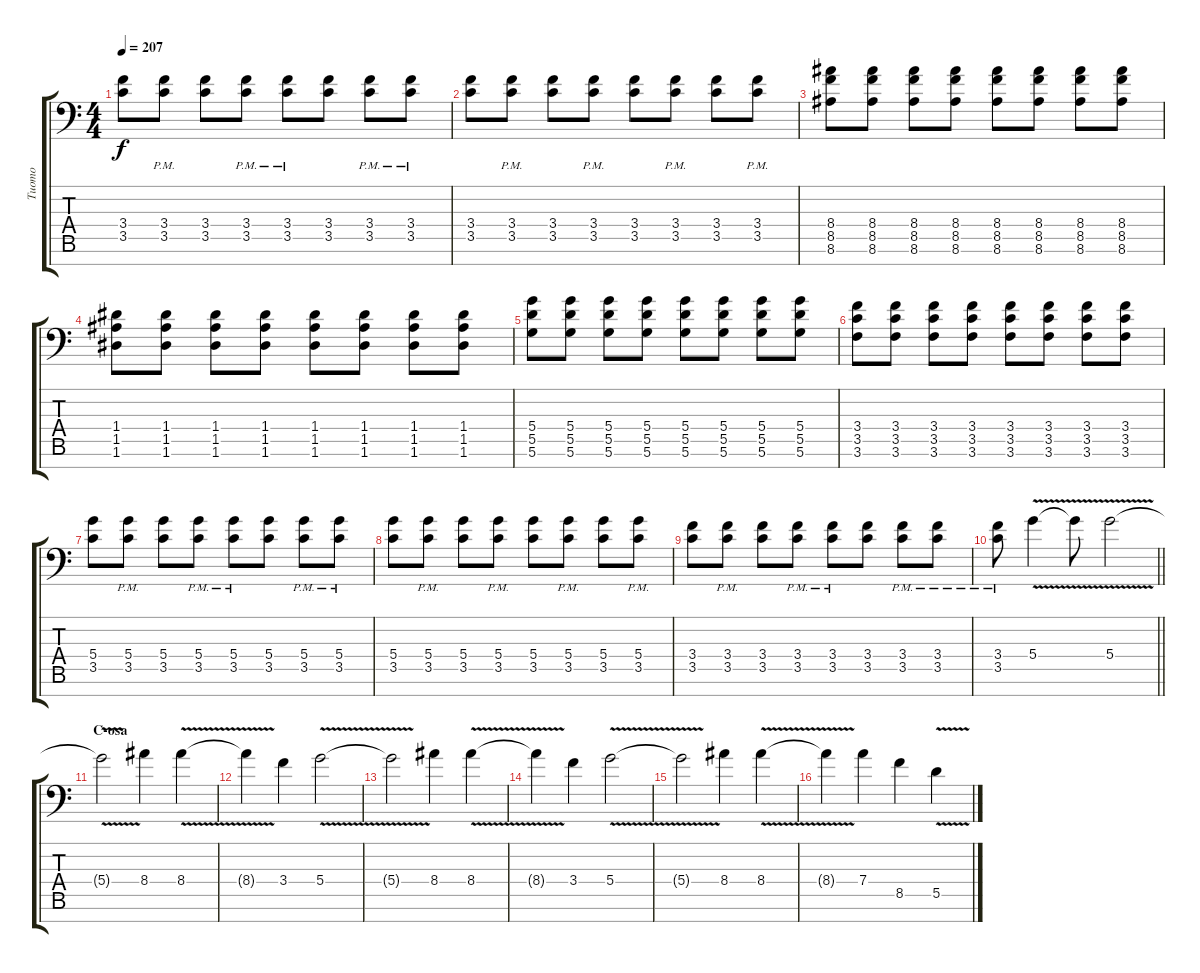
\track ("Tuomo" "Tuomo") {instrument distortionguitar}
\staff {score tabs}
\tuning (E4 B3 G3 D3 A2 D2 A1) {hide}
\ts (4 4)
\tempo 207
\clef f4
\ks c
(3.4 3.5).8{dy f} (3.4{pm} 3.5{pm}).8 (3.4 3.5).8 (3.4{pm} 3.5{pm}).8 (3.4{pm} 3.5{pm}).8 (3.4 3.5).8 (3.4{pm} 3.5{pm}).8 (3.4{pm} 3.5{pm}).8 |
(3.4 3.5).8 (3.4{pm} 3.5{pm}).8 (3.4 3.5).8 (3.4{pm} 3.5{pm}).8 (3.4 3.5).8 (3.4{pm} 3.5{pm}).8 (3.4 3.5).8 (3.4{pm} 3.5{pm}).8 |
(8.4 8.5 8.6).8 (8.4 8.5 8.6).8 (8.4 8.5 8.6).8 (8.4 8.5 8.6).8 (8.4 8.5 8.6).8 (8.4 8.5 8.6).8 (8.4 8.5 8.6).8 (8.4 8.5 8.6).8 |
(1.4 1.5 1.6).8 (1.4 1.5 1.6).8 (1.4 1.5 1.6).8 (1.4 1.5 1.6).8 (1.4 1.5 1.6).8 (1.4 1.5 1.6).8 (1.4 1.5 1.6).8 (1.4 1.5 1.6).8 |
(5.4 5.5 5.6).8 (5.4 5.5 5.6).8 (5.4 5.5 5.6).8 (5.4 5.5 5.6).8 (5.4 5.5 5.6).8 (5.4 5.5 5.6).8 (5.4 5.5 5.6).8 (5.4 5.5 5.6).8 |
(3.4 3.5 3.6).8 (3.4 3.5 3.6).8 (3.4 3.5 3.6).8 (3.4 3.5 3.6).8 (3.4 3.5 3.6).8 (3.4 3.5 3.6).8 (3.4 3.5 3.6).8 (3.4 3.5 3.6).8 |
(5.4 3.5).8 (5.4{pm} 3.5{pm}).8 (5.4 3.5).8 (5.4{pm} 3.5{pm}).8 (5.4{pm} 3.5{pm}).8 (5.4 3.5).8 (5.4{pm} 3.5{pm}).8 (5.4{pm} 3.5{pm}).8 |
(5.4 3.5).8 (5.4{pm} 3.5{pm}).8 (5.4 3.5).8 (5.4{pm} 3.5{pm}).8 (5.4 3.5).8 (5.4{pm} 3.5{pm}).8 (5.4 3.5).8 (5.4{pm} 3.5{pm}).8 |
(3.4 3.5).8 (3.4{pm} 3.5{pm}).8 (3.4 3.5).8 (3.4{pm} 3.5{pm}).8 (3.4{pm} 3.5{pm}).8 (3.4 3.5).8 (3.4{pm} 3.5{pm}).8 (3.4{pm} 3.5{pm}).8 |
\barLineRight lightlight
(3.4{pm} 3.5{pm}).8 5.4{v}.4{instrument guitarharmonics} 5.4{t}.8 5.4{v}.2{instrument distortionguitar} |
\section ("" "C-osa")
5.4{t}.2 8.4.4 8.4{v}.4 |
8.4{t}.4 3.4.4 5.4{v}.2 |
5.4{t}.2 8.4.4 8.4{v}.4 |
8.4{t}.4 3.4.4 5.4{v}.2 |
5.4{t}.2 8.4.4 8.4{v}.4 |
8.4{t}.4 7.4.4 8.5.4 5.5{v}.4
